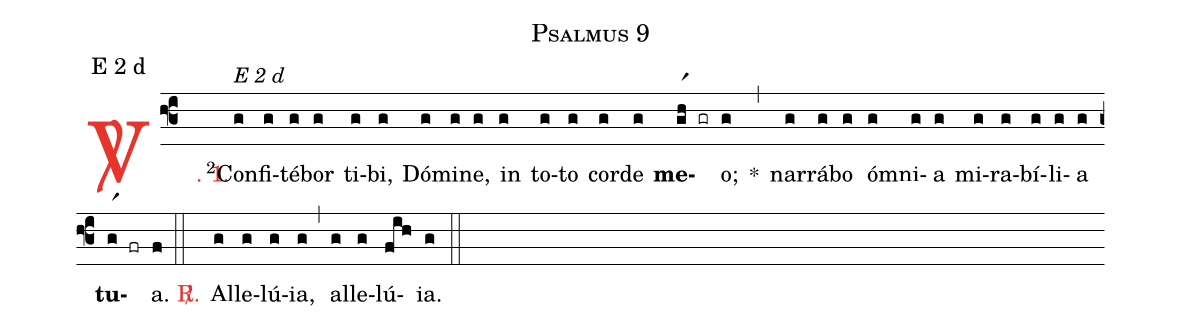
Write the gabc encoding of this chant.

name: Psalmus 9;
mode: E 2 d;
%%
(f3)

<c><sp>V/</sp>. 1.</c>() <v>\VSup{2}</v>Con(g[alt:E 2 d])fi(g)té(g)bor(g) ti(g)bi,(g) Dó(g)mi(g)ne,(g) in(g) to(g)to(g) cor(g)de(g) <b>me</b>(gr1h gr)o;(g) *(,) nar(g)rá(g)bo(g) óm(g)ni(g)a(g) mi(g)ra(g)bí(g)li(g)a(g) <b>tu</b>(gr1 fr)a.(f) (::)

<nlba><c><sp>R/</sp>.</c>() Al</nlba>(g)le(g)lú(g)ia,(g) (,) al(g)le(g)lú(fih)ia.(g) (::)
